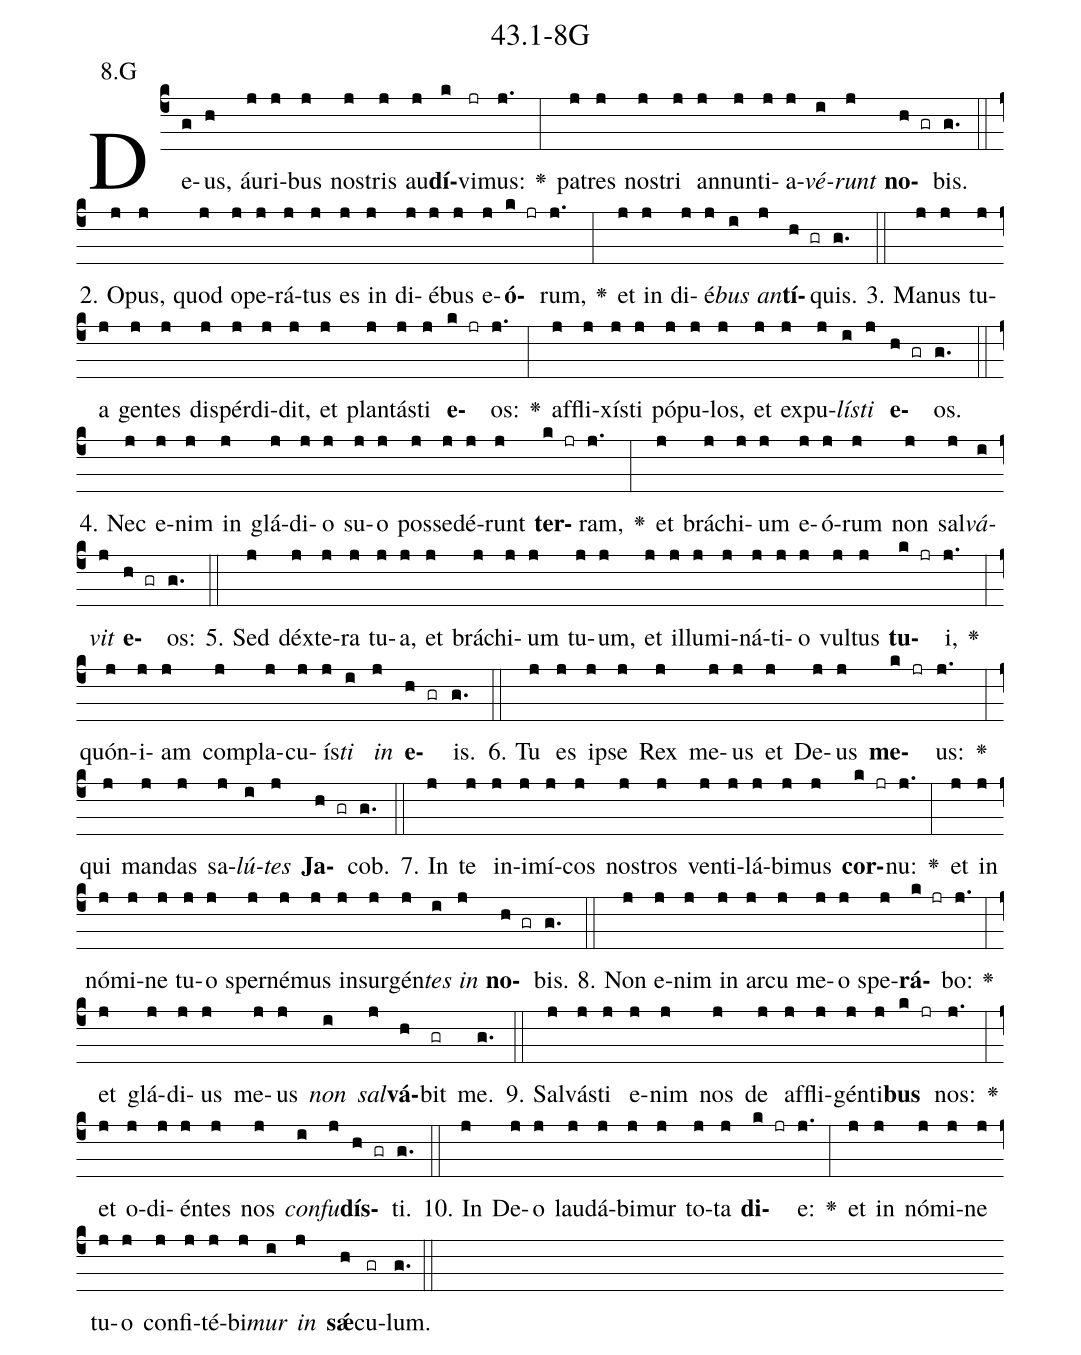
name: 43.1-8G;
annotation: 8.G;
%%
(c4)De(g)us,(h) áu(j)ri(j)bus(j) nos(j)tris(j) au(j)<b>dí</b>(k)vi(jr)mus:(j.) <v>\greheightstar</v>(:) pa(j)tres(j) nos(j)tri(j) an(j)nun(j)ti(j)a(j)<i>vé</i>(i)<i>runt</i>(j) <b>no</b>(h gr)bis.(g.) (::)
2. O(j)pus,(j) quod(j) o(j)pe(j)rá(j)tus(j) es(j) in(j) di(j)é(j)bus(j) e(j)<b>ó</b>(k jr)rum,(j.) <v>\greheightstar</v>(:) et(j) in(j) di(j)é(j)<i>bus</i>(i) <i>an</i>(j)<b>tí</b>(h gr)quis.(g.) (::)
3. Ma(j)nus(j) tu(j)a(j) gen(j)tes(j) dis(j)pér(j)di(j)dit,(j) et(j) plan(j)tás(j)ti(j) <b>e</b>(k jr)os:(j.) <v>\greheightstar</v>(:) af(j)fli(j)xís(j)ti(j) pó(j)pu(j)los,(j) et(j) ex(j)pu(j)<i>lís</i>(i)<i>ti</i>(j) <b>e</b>(h gr)os.(g.) (::)
4. Nec(j) e(j)nim(j) in(j) glá(j)di(j)o(j) su(j)o(j) pos(j)se(j)dé(j)runt(j) <b>ter</b>(k jr)ram,(j.) <v>\greheightstar</v>(:) et(j) brá(j)chi(j)um(j) e(j)ó(j)rum(j) non(j) sal(j)<i>vá</i>(i)<i>vit</i>(j) <b>e</b>(h gr)os:(g.) (::)
5. Sed(j) déx(j)te(j)ra(j) tu(j)a,(j) et(j) brá(j)chi(j)um(j) tu(j)um,(j) et(j) il(j)lu(j)mi(j)ná(j)ti(j)o(j) vul(j)tus(j) <b>tu</b>(k jr)i,(j.) <v>\greheightstar</v>(:) quón(j)i(j)am(j) com(j)pla(j)cu(j)ís(j)<i>ti</i>(i) <i>in</i>(j) <b>e</b>(h gr)is.(g.) (::)
6. Tu(j) es(j) ip(j)se(j) Rex(j) me(j)us(j) et(j) De(j)us(j) <b>me</b>(k jr)us:(j.) <v>\greheightstar</v>(:) qui(j) man(j)das(j) sa(j)<i>lú</i>(i)<i>tes</i>(j) <b>Ja</b>(h gr)cob.(g.) (::)
7. In(j) te(j) in(j)i(j)mí(j)cos(j) nos(j)tros(j) ven(j)ti(j)lá(j)bi(j)mus(j) <b>cor</b>(k jr)nu:(j.) <v>\greheightstar</v>(:) et(j) in(j) nó(j)mi(j)ne(j) tu(j)o(j) sper(j)né(j)mus(j) in(j)sur(j)gén(j)<i>tes</i>(i) <i>in</i>(j) <b>no</b>(h gr)bis.(g.) (::)
8. Non(j) e(j)nim(j) in(j) ar(j)cu(j) me(j)o(j) spe(j)<b>rá</b>(k jr)bo:(j.) <v>\greheightstar</v>(:) et(j) glá(j)di(j)us(j) me(j)us(j) <i>non</i>(i) <i>sal</i>(j)<b>vá</b>(h)bit(gr) me.(g.) (::)
9. Sal(j)vás(j)ti(j) e(j)nim(j) nos(j) de(j) af(j)fli(j)gén(j)ti(j)<b>bus</b>(k jr) nos:(j.) <v>\greheightstar</v>(:) et(j) o(j)di(j)én(j)tes(j) nos(j) <i>con</i>(i)<i>fu</i>(j)<b>dís</b>(h gr)ti.(g.) (::)
10. In(j) De(j)o(j) lau(j)dá(j)bi(j)mur(j) to(j)ta(j) <b>di</b>(k jr)e:(j.) <v>\greheightstar</v>(:) et(j) in(j) nó(j)mi(j)ne(j) tu(j)o(j) con(j)fi(j)té(j)bi(j)<i>mur</i>(i) <i>in</i>(j) <b>sǽ</b>(h)cu(gr)lum.(g.) (::)
